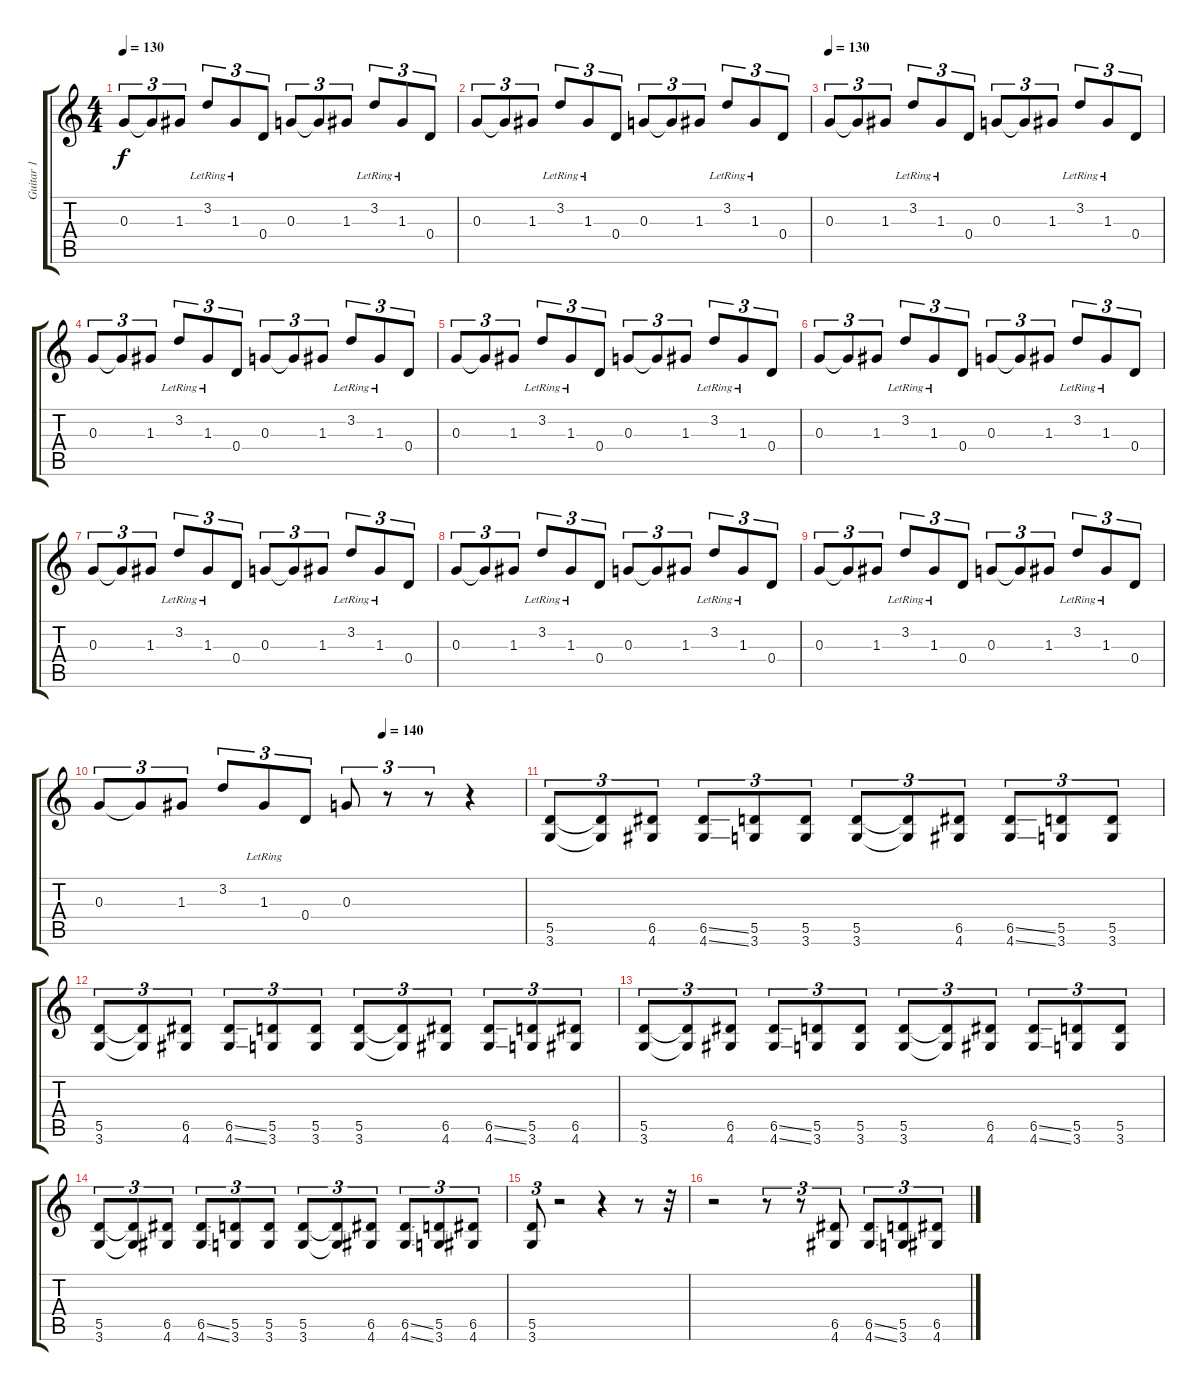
\track ("Guitar 1" "Guitar 1") {instrument distortionguitar}
\staff {score tabs}
\tuning (E4 B3 G3 D3 A2 E2) {hide}
\ts (4 4)
\tempo 130
\clef g2
\ks c
0.3.8{tu (3 2) dy f volume 14} 0.3{t}.8{tu (3 2)} 1.3.8{tu (3 2)} 3.2{lr}.8{tu (3 2)} 1.3{lr}.8{tu (3 2)} 0.4.8{tu (3 2)} 0.3.8{tu (3 2)} 0.3{t}.8{tu (3 2)} 1.3.8{tu (3 2)} 3.2{lr}.8{tu (3 2)} 1.3{lr}.8{tu (3 2)} 0.4.8{tu (3 2)} |
0.3.8{tu (3 2)} 0.3{t}.8{tu (3 2)} 1.3.8{tu (3 2)} 3.2{lr}.8{tu (3 2)} 1.3{lr}.8{tu (3 2)} 0.4.8{tu (3 2)} 0.3.8{tu (3 2)} 0.3{t}.8{tu (3 2)} 1.3.8{tu (3 2)} 3.2{lr}.8{tu (3 2)} 1.3{lr}.8{tu (3 2)} 0.4.8{tu (3 2)} |
\tempo 130
0.3.8{tu (3 2) volume 14} 0.3{t}.8{tu (3 2)} 1.3.8{tu (3 2)} 3.2{lr}.8{tu (3 2)} 1.3{lr}.8{tu (3 2)} 0.4.8{tu (3 2)} 0.3.8{tu (3 2)} 0.3{t}.8{tu (3 2)} 1.3.8{tu (3 2)} 3.2{lr}.8{tu (3 2)} 1.3{lr}.8{tu (3 2)} 0.4.8{tu (3 2)} |
0.3.8{tu (3 2)} 0.3{t}.8{tu (3 2)} 1.3.8{tu (3 2)} 3.2{lr}.8{tu (3 2)} 1.3{lr}.8{tu (3 2)} 0.4.8{tu (3 2)} 0.3.8{tu (3 2)} 0.3{t}.8{tu (3 2)} 1.3.8{tu (3 2)} 3.2{lr}.8{tu (3 2)} 1.3{lr}.8{tu (3 2)} 0.4.8{tu (3 2)} |
0.3.8{tu (3 2) volume 14} 0.3{t}.8{tu (3 2)} 1.3.8{tu (3 2)} 3.2{lr}.8{tu (3 2)} 1.3{lr}.8{tu (3 2)} 0.4.8{tu (3 2)} 0.3.8{tu (3 2)} 0.3{t}.8{tu (3 2)} 1.3.8{tu (3 2)} 3.2{lr}.8{tu (3 2)} 1.3{lr}.8{tu (3 2)} 0.4.8{tu (3 2)} |
0.3.8{tu (3 2)} 0.3{t}.8{tu (3 2)} 1.3.8{tu (3 2)} 3.2{lr}.8{tu (3 2)} 1.3{lr}.8{tu (3 2)} 0.4.8{tu (3 2)} 0.3.8{tu (3 2)} 0.3{t}.8{tu (3 2)} 1.3.8{tu (3 2)} 3.2{lr}.8{tu (3 2)} 1.3{lr}.8{tu (3 2)} 0.4.8{tu (3 2)} |
0.3.8{tu (3 2) volume 14} 0.3{t}.8{tu (3 2)} 1.3.8{tu (3 2)} 3.2{lr}.8{tu (3 2)} 1.3{lr}.8{tu (3 2)} 0.4.8{tu (3 2)} 0.3.8{tu (3 2)} 0.3{t}.8{tu (3 2)} 1.3.8{tu (3 2)} 3.2{lr}.8{tu (3 2)} 1.3{lr}.8{tu (3 2)} 0.4.8{tu (3 2)} |
0.3.8{tu (3 2)} 0.3{t}.8{tu (3 2)} 1.3.8{tu (3 2)} 3.2{lr}.8{tu (3 2)} 1.3{lr}.8{tu (3 2)} 0.4.8{tu (3 2)} 0.3.8{tu (3 2)} 0.3{t}.8{tu (3 2)} 1.3.8{tu (3 2)} 3.2{lr}.8{tu (3 2)} 1.3{lr}.8{tu (3 2)} 0.4.8{tu (3 2)} |
0.3.8{tu (3 2) volume 14} 0.3{t}.8{tu (3 2)} 1.3.8{tu (3 2)} 3.2{lr}.8{tu (3 2)} 1.3{lr}.8{tu (3 2)} 0.4.8{tu (3 2)} 0.3.8{tu (3 2)} 0.3{t}.8{tu (3 2)} 1.3.8{tu (3 2)} 3.2{lr}.8{tu (3 2)} 1.3{lr}.8{tu (3 2)} 0.4.8{tu (3 2)} |
\tempo (140 0.6666666666666666)
0.3.8{tu (3 2)} 0.3{t}.8{tu (3 2)} 1.3.8{tu (3 2)} 3.2.8{tu (3 2)} 1.3{lr}.8{tu (3 2)} 0.4.8{tu (3 2)} 0.3.8{tu (3 2)} r.8{tu (3 2)} r.8{tu (3 2)} r.4 |
(5.5 3.6).8{tu (3 2)} (5.5{t} 3.6{t}).8{tu (3 2)} (6.5 4.6).8{tu (3 2)} (6.5{ss} 4.6{ss}).8{tu (3 2)} (5.5 3.6).8{tu (3 2)} (5.5 3.6).8{tu (3 2)} (5.5 3.6).8{tu (3 2)} (5.5{t} 3.6{t}).8{tu (3 2)} (6.5 4.6).8{tu (3 2)} (6.5{ss} 4.6{ss}).8{tu (3 2)} (5.5 3.6).8{tu (3 2)} (5.5 3.6).8{tu (3 2)} |
(5.5 3.6).8{tu (3 2)} (5.5{t} 3.6{t}).8{tu (3 2)} (6.5 4.6).8{tu (3 2)} (6.5{ss} 4.6{ss}).8{tu (3 2)} (5.5 3.6).8{tu (3 2)} (5.5 3.6).8{tu (3 2)} (5.5 3.6).8{tu (3 2)} (5.5{t} 3.6{t}).8{tu (3 2)} (6.5 4.6).8{tu (3 2)} (6.5{ss} 4.6{ss}).8{tu (3 2)} (5.5 3.6).8{tu (3 2)} (6.5 4.6).8{tu (3 2)} |
(5.5 3.6).8{tu (3 2)} (5.5{t} 3.6{t}).8{tu (3 2)} (6.5 4.6).8{tu (3 2)} (6.5{ss} 4.6{ss}).8{tu (3 2)} (5.5 3.6).8{tu (3 2)} (5.5 3.6).8{tu (3 2)} (5.5 3.6).8{tu (3 2)} (5.5{t} 3.6{t}).8{tu (3 2)} (6.5 4.6).8{tu (3 2)} (6.5{ss} 4.6{ss}).8{tu (3 2)} (5.5 3.6).8{tu (3 2)} (5.5 3.6).8{tu (3 2)} |
(5.5 3.6).8{tu (3 2)} (5.5{t} 3.6{t}).8{tu (3 2)} (6.5 4.6).8{tu (3 2)} (6.5{ss} 4.6{ss}).8{tu (3 2)} (5.5 3.6).8{tu (3 2)} (5.5 3.6).8{tu (3 2)} (5.5 3.6).8{tu (3 2)} (5.5{t} 3.6{t}).8{tu (3 2)} (6.5 4.6).8{tu (3 2)} (6.5{ss} 4.6{ss}).8{tu (3 2)} (5.5 3.6).8{tu (3 2)} (6.5 4.6).8{tu (3 2)} |
(5.5 3.6).8{tu (3 2)} r.2 r.4 r.8 r.32 |
r.2 r.8{tu (3 2)} r.8{tu (3 2)} (6.5 4.6).8{tu (3 2)} (6.5{ss} 4.6{ss}).8{tu (3 2)} (5.5 3.6).8{tu (3 2)} (6.5 4.6).8{tu (3 2)}
